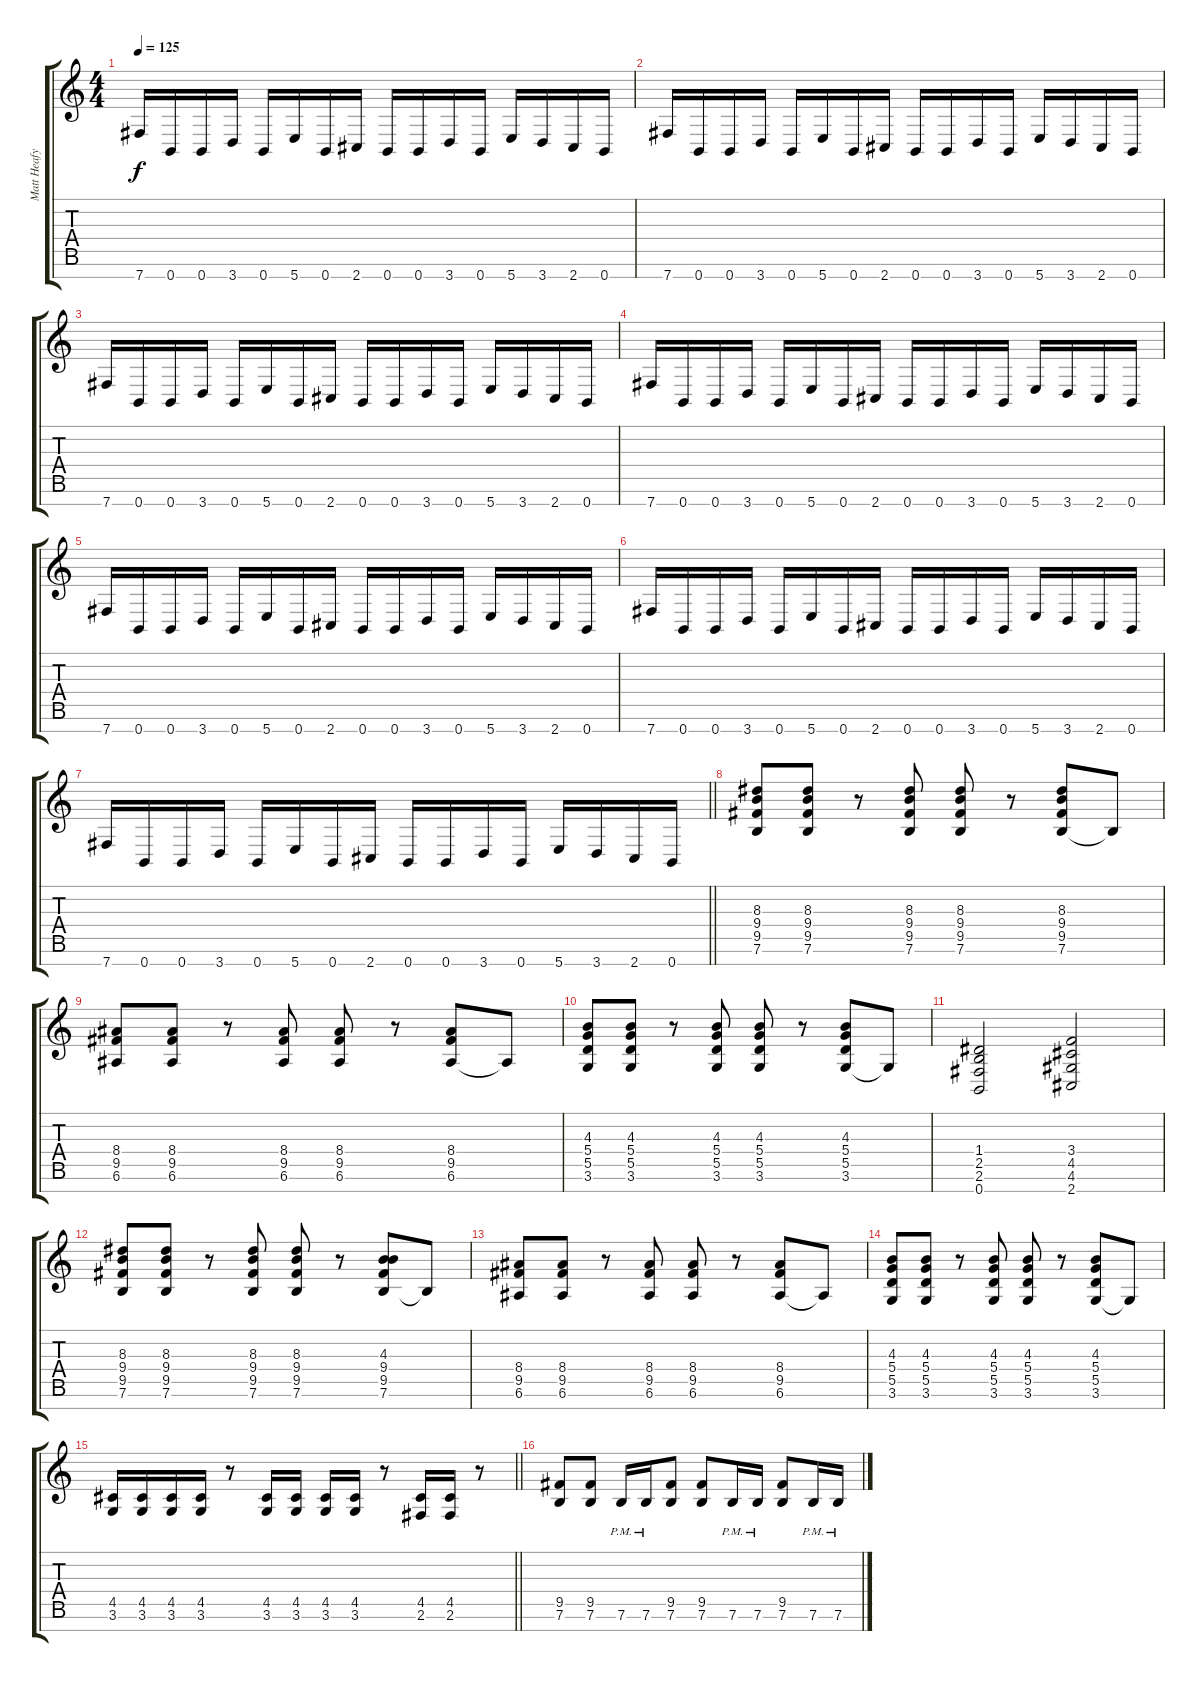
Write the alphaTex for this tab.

\track ("Matt Heafy" "Matt Heafy") {instrument distortionguitar}
\staff {score tabs}
\tuning (E4 B3 G3 D3 A2 E2 B1) {hide}
\ts (4 4)
\tempo 125
\clef g2
\ks c
7.7.16{dy f} 0.7.16 0.7.16 3.7.16 0.7.16 5.7.16 0.7.16 2.7.16 0.7.16 0.7.16 3.7.16 0.7.16 5.7.16 3.7.16 2.7.16 0.7.16 |
7.7.16 0.7.16 0.7.16 3.7.16 0.7.16 5.7.16 0.7.16 2.7.16 0.7.16 0.7.16 3.7.16 0.7.16 5.7.16 3.7.16 2.7.16 0.7.16 |
7.7.16 0.7.16 0.7.16 3.7.16 0.7.16 5.7.16 0.7.16 2.7.16 0.7.16 0.7.16 3.7.16 0.7.16 5.7.16 3.7.16 2.7.16 0.7.16 |
7.7.16 0.7.16 0.7.16 3.7.16 0.7.16 5.7.16 0.7.16 2.7.16 0.7.16 0.7.16 3.7.16 0.7.16 5.7.16 3.7.16 2.7.16 0.7.16 |
7.7.16 0.7.16 0.7.16 3.7.16 0.7.16 5.7.16 0.7.16 2.7.16 0.7.16 0.7.16 3.7.16 0.7.16 5.7.16 3.7.16 2.7.16 0.7.16 |
7.7.16 0.7.16 0.7.16 3.7.16 0.7.16 5.7.16 0.7.16 2.7.16 0.7.16 0.7.16 3.7.16 0.7.16 5.7.16 3.7.16 2.7.16 0.7.16 |
\barLineRight lightlight
7.7.16 0.7.16 0.7.16 3.7.16 0.7.16 5.7.16 0.7.16 2.7.16 0.7.16 0.7.16 3.7.16 0.7.16 5.7.16 3.7.16 2.7.16 0.7.16 |
(8.3 9.4 9.5 7.6).8 (8.3 9.4 9.5 7.6).8 r.8 (8.3 9.4 9.5 7.6).8 (8.3 9.4 9.5 7.6).8 r.8 (8.3 9.4 9.5 7.6).8 7.6{t}.8 |
(8.4 9.5 6.6).8 (8.4 9.5 6.6).8 r.8 (8.4 9.5 6.6).8 (8.4 9.5 6.6).8 r.8 (8.4 9.5 6.6).8 6.6{t}.8 |
(4.3 5.4 5.5 3.6).8 (4.3 5.4 5.5 3.6).8 r.8 (4.3 5.4 5.5 3.6).8 (4.3 5.4 5.5 3.6).8 r.8 (4.3 5.4 5.5 3.6).8 3.6{t}.8 |
(1.4 2.5 2.6 0.7).2 (3.4 4.5 4.6 2.7).2 |
(8.3 9.4 9.5 7.6).8 (8.3 9.4 9.5 7.6).8 r.8 (8.3 9.4 9.5 7.6).8 (8.3 9.4 9.5 7.6).8 r.8 (4.3 9.4 9.5 7.6).8 7.6{t}.8 |
(8.4 9.5 6.6).8 (8.4 9.5 6.6).8 r.8 (8.4 9.5 6.6).8 (8.4 9.5 6.6).8 r.8 (8.4 9.5 6.6).8 6.6{t}.8 |
(4.3 5.4 5.5 3.6).8 (4.3 5.4 5.5 3.6).8 r.8 (4.3 5.4 5.5 3.6).8 (4.3 5.4 5.5 3.6).8 r.8 (4.3 5.4 5.5 3.6).8 3.6{t}.8 |
\barLineRight lightlight
(4.5 3.6).16 (4.5 3.6).16 (4.5 3.6).16 (4.5 3.6).16 r.8 (4.5 3.6).16 (4.5 3.6).16 (4.5 3.6).16 (4.5 3.6).16 r.8 (4.5 2.6).16 (4.5 2.6).16 r.8 |
(9.5 7.6).8 (9.5 7.6).8 7.6{pm}.16 7.6{pm}.16 (9.5 7.6).8 (9.5 7.6).8 7.6{pm}.16 7.6{pm}.16 (9.5 7.6).8 7.6{pm}.16 7.6{pm}.16
